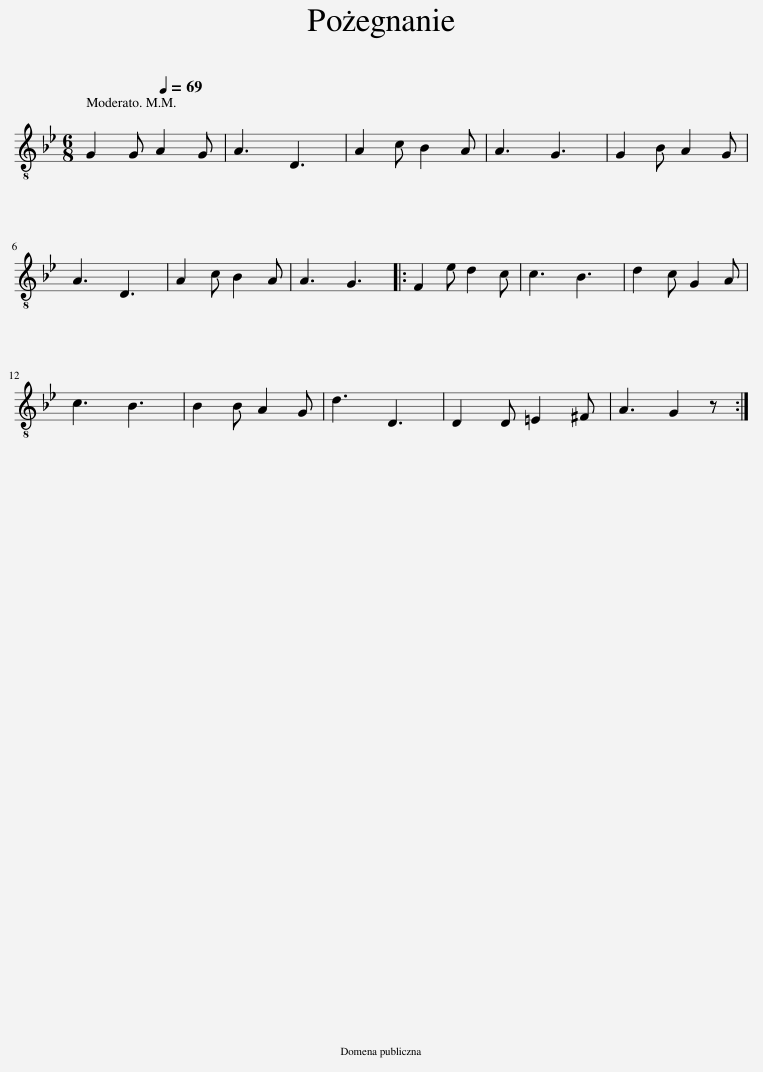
X:1
L:1/8
Q:1/4=69
M:6/8
I:linebreak $
K:Bb
V:1 treble-8
V:1
 G2 G A2 G | A3 D3 | A2 c B2 A | A3 G3 | G2 B A2 G |$ %5
 A3 D3 | A2 c B2 A | A3 G3 |: F2 e d2 c | c3 B3 | %10
 d2 c G2 A |$ c3 B3 | B2 B A2 G | d3 D3 | D2 D =E2 ^F | %15
 A3 G2 z :| %16
